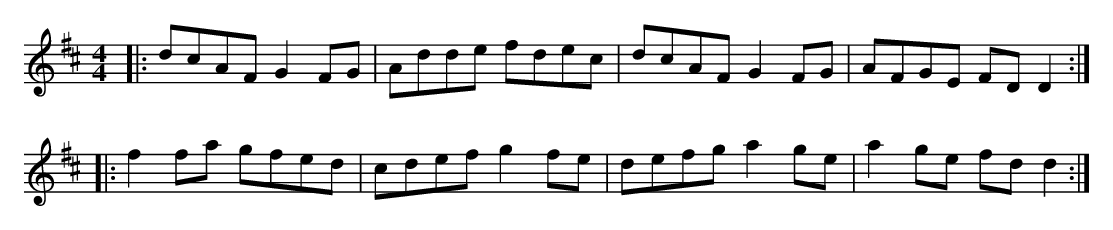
X:1
M:4/4
K:D
|:dcAF G2FG|Adde fdec|dcAF G2FG|AFGE FDD2:|
|:f2fa gfed|cdef g2fe|defg a2ge|a2ge fdd2:|
